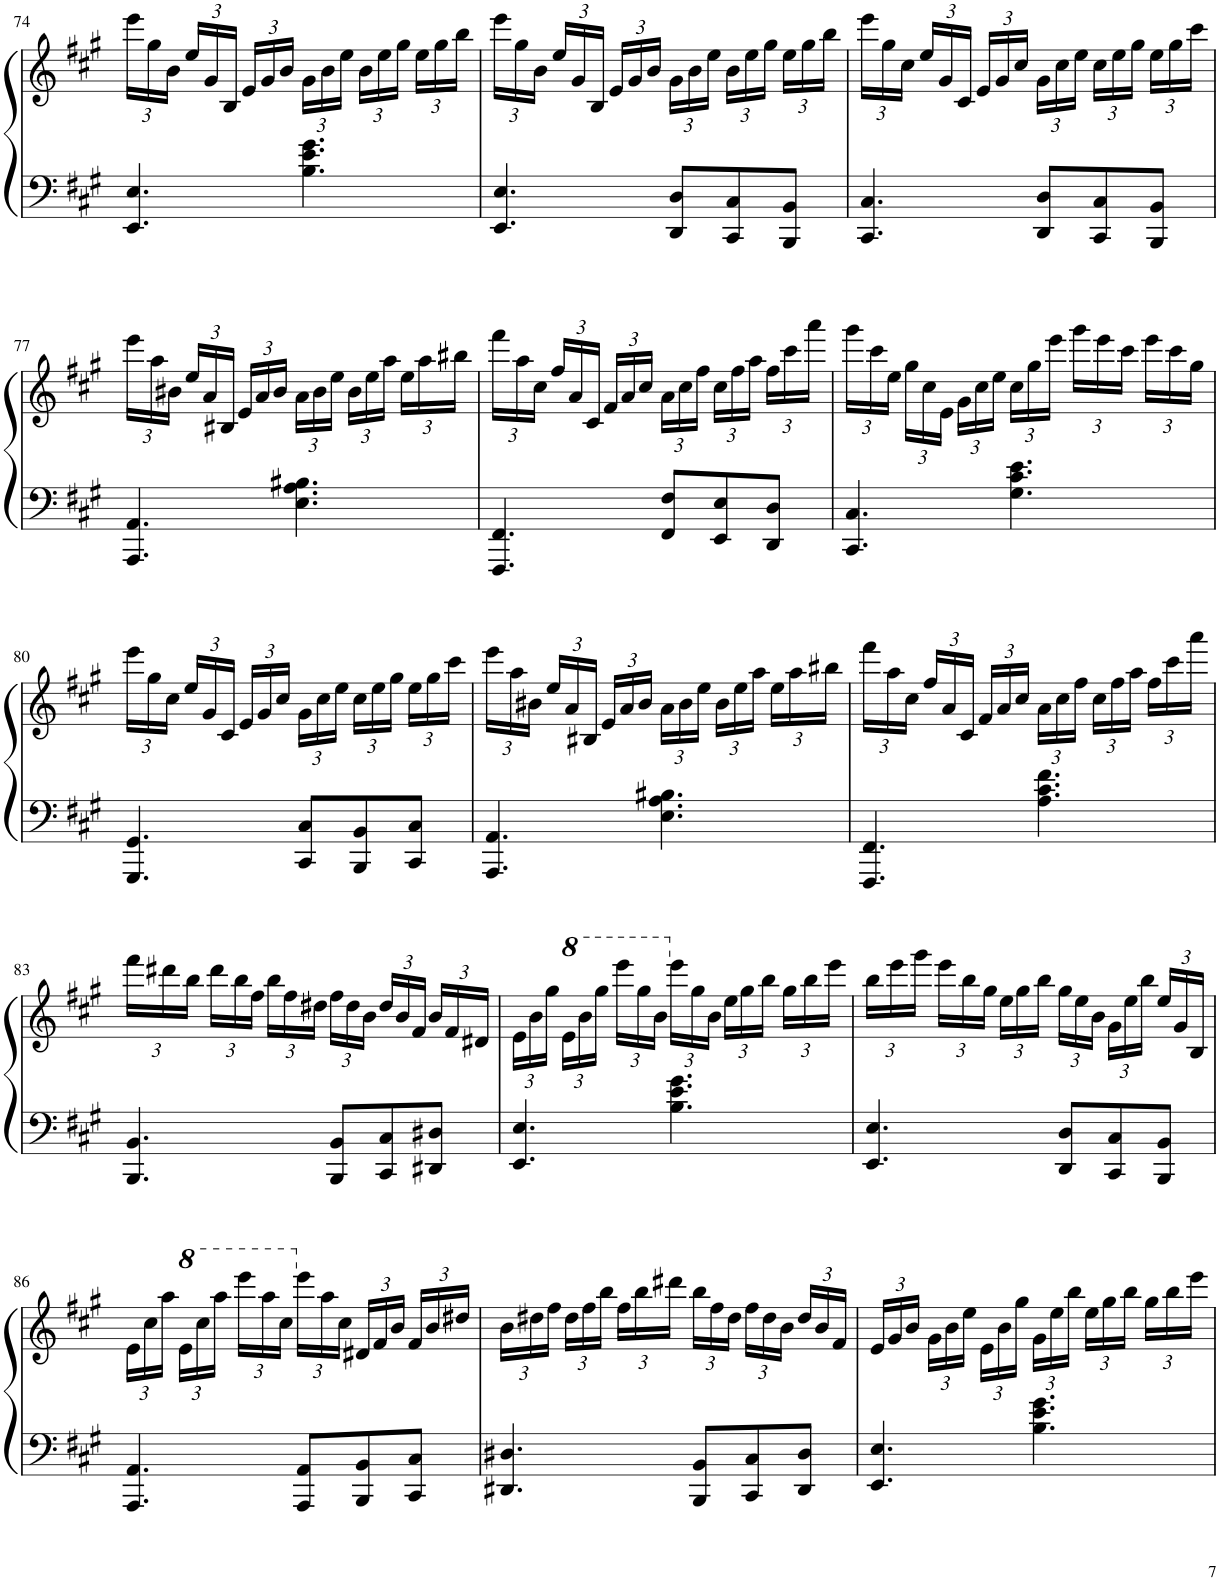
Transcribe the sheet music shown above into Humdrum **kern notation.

**kern	**kern
*part2	*part1
*staff2	*staff1
*I"Piano	*I"Piano
*I'Pno	*I'Pno
!!LO:PB:g=z
*clefF4	*clefG2
*k[f#c#g#]	*k[f#c#g#]
*M6/8	*M6/8
*	*Xbrackettup
=74	=74
4.EE/ 4.E/	24eee\LL
.	24gg#\
.	24b\JJ
.	24ee/LL
.	24g#/
.	24B/JJ
.	24e/LL
.	24g#/
.	24b/JJ
4.B\ 4.e\ 4.g#\	24g#\LL
.	24b\
.	24ee\JJ
.	24b\LL
.	24ee\
.	24gg#\JJ
.	24ee\LL
.	24gg#\
.	24bb\JJ
=75	=75
4.EE/ 4.E/	24eee\LL
.	24gg#\
.	24b\JJ
.	24ee/LL
.	24g#/
.	24B/JJ
.	24e/LL
.	24g#/
.	24b/JJ
8DD/ 8D/L	24g#\LL
.	24b\
.	24ee\JJ
8CC#/ 8C#/	24b\LL
.	24ee\
.	24gg#\JJ
8BBB/ 8BB/J	24ee\LL
.	24gg#\
.	24bb\JJ
=76	=76
4.CC#/ 4.C#/	24eee\LL
.	24gg#\
.	24cc#\JJ
.	24ee/LL
.	24g#/
.	24c#/JJ
.	24e/LL
.	24g#/
.	24cc#/JJ
8DD/ 8D/L	24g#\LL
.	24cc#\
.	24ee\JJ
8CC#/ 8C#/	24cc#\LL
.	24ee\
.	24gg#\JJ
8BBB/ 8BB/J	24ee\LL
.	24gg#\
.	24ccc#\JJ
!!LO:LB:g=z
=77	=77
4.AAA/ 4.AA/	24eee\LL
.	24aa\
.	24b#X\JJ
.	24ee/LL
.	24a/
.	24B#X/JJ
.	24e/LL
.	24a/
.	24b#/JJ
4.E\ 4.A\ 4.B#X\	24a\LL
.	24b#\
.	24ee\JJ
.	24b#\LL
.	24ee\
.	24aa\JJ
.	24ee\LL
.	24aa\
.	24bb#X\JJ
=78	=78
4.FFF#/ 4.FF#/	24fff#\LL
.	24aa\
.	24cc#\JJ
.	24ff#/LL
.	24a/
.	24c#/JJ
.	24f#/LL
.	24a/
.	24cc#/JJ
8FF#/ 8F#/L	24a\LL
.	24cc#\
.	24ff#\JJ
8EE/ 8E/	24cc#\LL
.	24ff#\
.	24aa\JJ
8DD/ 8D/J	24ff#\LL
.	24ccc#\
.	24aaa\JJ
=79	=79
4.CC#/ 4.C#/	24ggg#\LL
.	24ccc#\
.	24ee\JJ
.	24gg#\LL
.	24cc#\
.	24e\JJ
.	24g#\LL
.	24cc#\
.	24ee\JJ
4.G#\ 4.c#\ 4.e\	24cc#\LL
.	24gg#\
.	24eee\JJ
.	24ggg#\LL
.	24eee\
.	24ccc#\JJ
.	24eee\LL
.	24ccc#\
.	24gg#\JJ
!!LO:LB:g=z
=80	=80
4.GGG#/ 4.GG#/	24eee\LL
.	24gg#\
.	24cc#\JJ
.	24ee/LL
.	24g#/
.	24c#/JJ
.	24e/LL
.	24g#/
.	24cc#/JJ
8CC#/ 8C#/L	24g#\LL
.	24cc#\
.	24ee\JJ
8BBB/ 8BB/	24cc#\LL
.	24ee\
.	24gg#\JJ
8CC#/ 8C#/J	24ee\LL
.	24gg#\
.	24ccc#\JJ
=81	=81
4.AAA/ 4.AA/	24eee\LL
.	24aa\
.	24b#X\JJ
.	24ee/LL
.	24a/
.	24B#X/JJ
.	24e/LL
.	24a/
.	24b#/JJ
4.E\ 4.A\ 4.B#X\	24a\LL
.	24b#\
.	24ee\JJ
.	24b#\LL
.	24ee\
.	24aa\JJ
.	24ee\LL
.	24aa\
.	24bb#X\JJ
=82	=82
4.FFF#/ 4.FF#/	24fff#\LL
.	24aa\
.	24cc#\JJ
.	24ff#/LL
.	24a/
.	24c#/JJ
.	24f#/LL
.	24a/
.	24cc#/JJ
4.A\ 4.c#\ 4.f#\	24a\LL
.	24cc#\
.	24ff#\JJ
.	24cc#\LL
.	24ff#\
.	24aa\JJ
.	24ff#\LL
.	24ccc#\
.	24aaa\JJ
!!LO:LB:g=z
=83	=83
4.BBB/ 4.BB/	24fff#\LL
.	24ddd#X\
.	24bb\JJ
.	24ddd#\LL
.	24bb\
.	24ff#\JJ
.	24bb\LL
.	24ff#\
.	24dd#X\JJ
8BBB/ 8BB/L	24ff#\LL
.	24dd#\
.	24b\JJ
8CC#/ 8C#/	24dd#/LL
.	24b/
.	24f#/JJ
8DD#X/ 8D#X/J	24b/LL
.	24f#/
.	24d#X/JJ
=84	=84
4.EE/ 4.E/	24e\LL
.	24b\
.	24gg#\JJ
*	*8va
.	24ee\LL
.	24bb\
.	24ggg#\JJ
.	24eeee\LL
.	24ggg#\
.	24bb\JJ
*	*X8va
4.B\ 4.e\ 4.g#\	24eee\LL
.	24gg#\
.	24b\JJ
.	24ee\LL
.	24gg#\
.	24bb\JJ
.	24gg#\LL
.	24bb\
.	24eee\JJ
=85	=85
4.EE/ 4.E/	24bb\LL
.	24eee\
.	24ggg#\JJ
.	24eee\LL
.	24bb\
.	24gg#\JJ
.	24ee\LL
.	24gg#\
.	24bb\JJ
8DD/ 8D/L	24gg#\LL
.	24ee\
.	24b\JJ
8CC#/ 8C#/	24g#\LL
.	24ee\
.	24bb\JJ
8BBB/ 8BB/J	24ee/LL
.	24g#/
.	24B/JJ
!!LO:LB:g=z
=86	=86
4.AAA/ 4.AA/	24e\LL
.	24cc#\
.	24aa\JJ
*	*8va
.	24ee\LL
.	24ccc#\
.	24aaa\JJ
.	24eeee\LL
.	24aaa\
.	24ccc#\JJ
*	*X8va
8AAA/ 8AA/L	24eee\LL
.	24aa\
.	24cc#\JJ
8BBB/ 8BB/	24d#X/LL
.	24f#/
.	24b/JJ
8CC#/ 8C#/J	24f#/LL
.	24b/
.	24dd#X/JJ
=87	=87
4.DD#X/ 4.D#X/	24b\LL
.	24dd#X\
.	24ff#\JJ
.	24dd#\LL
.	24ff#\
.	24bb\JJ
.	24ff#\LL
.	24bb\
.	24ddd#X\JJ
8BBB/ 8BB/L	24bb\LL
.	24ff#\
.	24dd#\JJ
8CC#/ 8C#/	24ff#\LL
.	24dd#\
.	24b\JJ
8DD#/ 8D#/J	24dd#/LL
.	24b/
.	24f#/JJ
=88	=88
4.EE/ 4.E/	24e/LL
.	24g#/
.	24b/JJ
.	24g#\LL
.	24b\
.	24ee\JJ
.	24e\LL
.	24b\
.	24gg#\JJ
4.B\ 4.e\ 4.g#\	24g#\LL
.	24ee\
.	24bb\JJ
.	24ee\LL
.	24gg#\
.	24bb\JJ
.	24gg#\LL
.	24bb\
.	24eee\JJ
=	=
*-	*-
